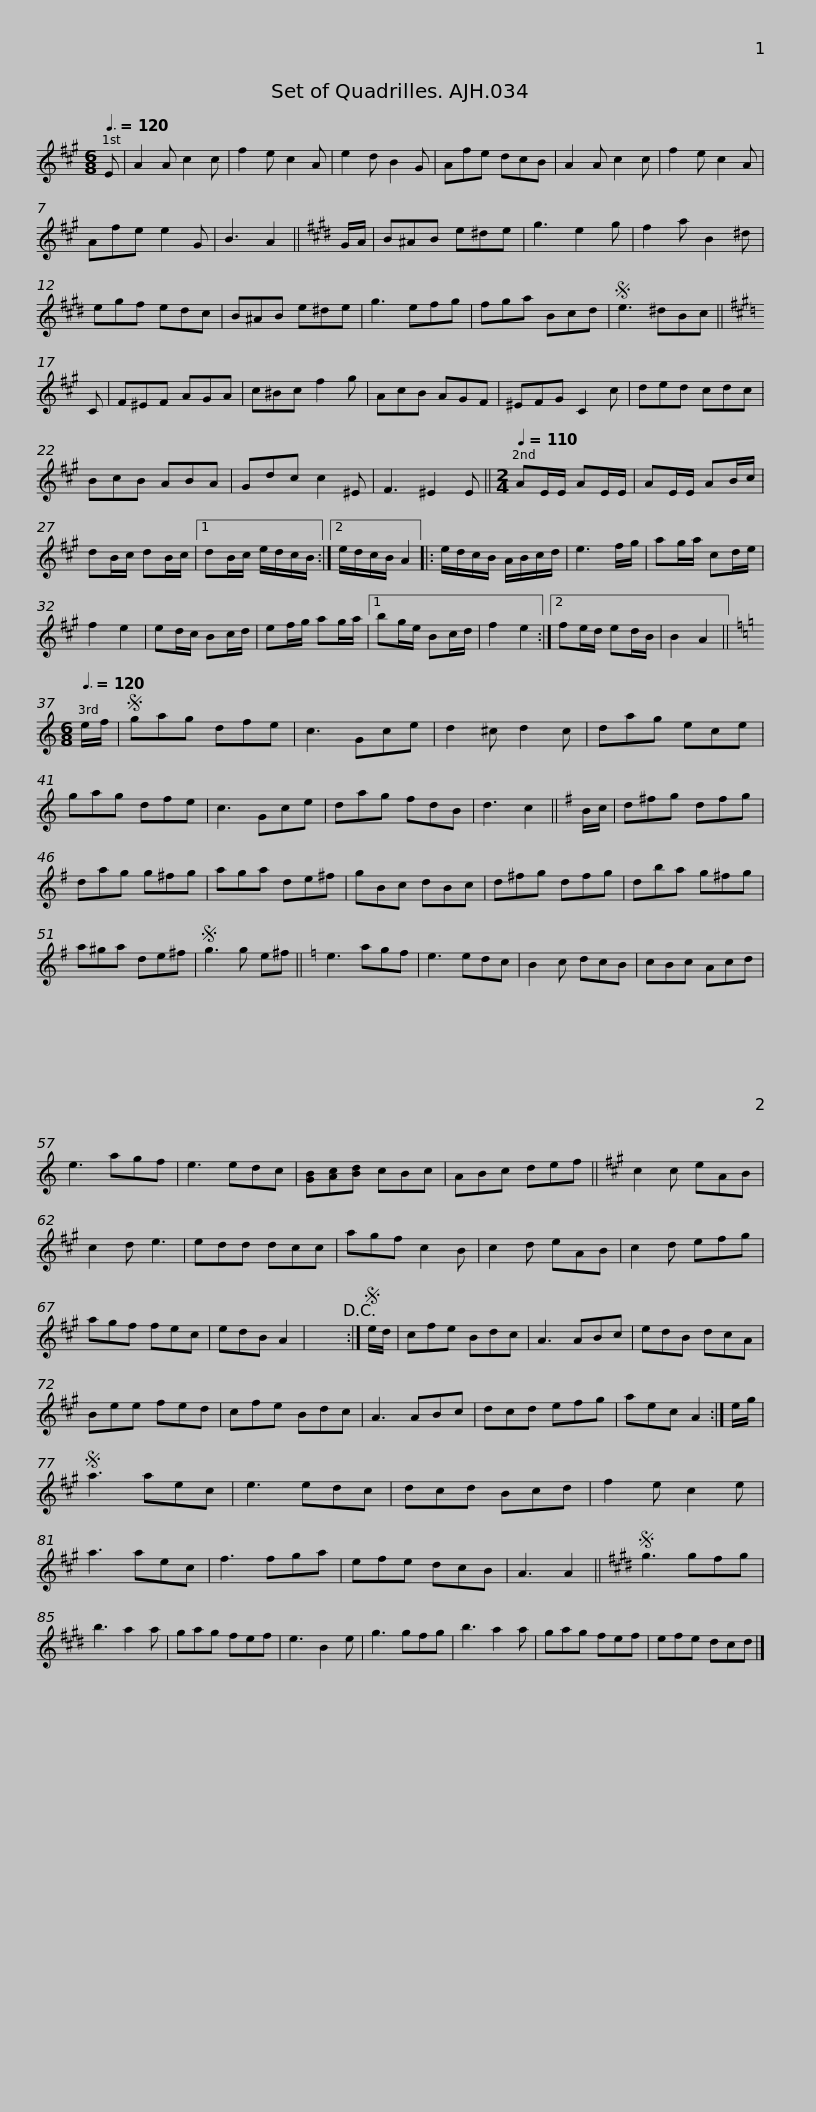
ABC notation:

X:1
L:1/8
Q:3/8=120
M:6/8
I:linebreak $
K:A
V:1 treble
V:1
 E | A2 A c2 c | f2 e c2 A | e2 d B2 G | Afe dcB |$ %5
 A2 A c2 c | f2 e c2 A | Afe e2 G | B3 A2 ||$[K:E] G/A/ | %10
 B^AB e^de | g3 e2 g | f2 a B2 ^d | egf edc |$ B^AB e^de | %15
 g3 efg | fga Bcd |S e3 ^dBc ||$[K:A] C | F^EF AGA | %20
 c^Bc f2 g | AcB AGF | ^EFG C2 c |$ ded cdc | BcB ABA | %25
 Gdc c2 ^E | F3 ^E2 E ||$[M:2/4][Q:1/4=110] AE/E/ AE/E/ | AE/E/ AB/c/ | dB/c/ dB/c/ |1 %30
 dB/c/ e/d/c/B/ :|2 e/d/c/B/ A2 |:$ e/d/c/B/ A/B/c/d/ | e3 f/g/ | ag/a/ cd/e/ | %35
 f2 e2 | ed/c/ Bc/d/ |$ ef/g/ ag/a/ |1 bg/e/ Bc/d/ | f2 e2 :|2 %40
 fe/d/ ed/B/ | B2 A2 ||$[K:C][M:6/8][Q:3/8=120] e/f/ |S gag dfe | c3 Gce | %45
 d2 ^c d2 c | dag ece |$ gag dfe | c3 Gce | dag fdB | %50
 d3 c2 ||$[K:G] B/c/ | d^fg dfg | dag g^fg | aga de^f | %55
 gBc dBc |$ d^fg dfg | dba g^fg | a^ga de^f |S g3 g e^f ||$ %60
[K:Amin] e3 agf | e3 edc | B2 c dcB | cBc Acd |$ e3 agf | %65
 e3 edc | [GB][Ac][Bd] cBc | ABc def ||$[K:A] c2 c eAB | c2 d e3 | %70
 edd dcc | agf c2 B |$ c2 d eAB | c2 d efg | agf fec | %75
 edB A2 | x6!D.C.! :|$S e/d/ | cfe Bdc | A3 ABc | %80
 edB dcA | Bee fed |$ cfe Bdc | A3 ABc | dcd efg | %85
 aec A2 :|$ e/g/ |S a3 aec | e3 edc | dcd Bcd | %90
 f2 e c2 e |$ a3 aec | f3 fga | efe dcB | A3 A2 ||$ %95
[K:E]S g3 gfg | b3 a2 a | gag fef | e3 B2 e |$ g3 gfg | %100
 b3 a2 a | gag fef | efe dcd |] %103
